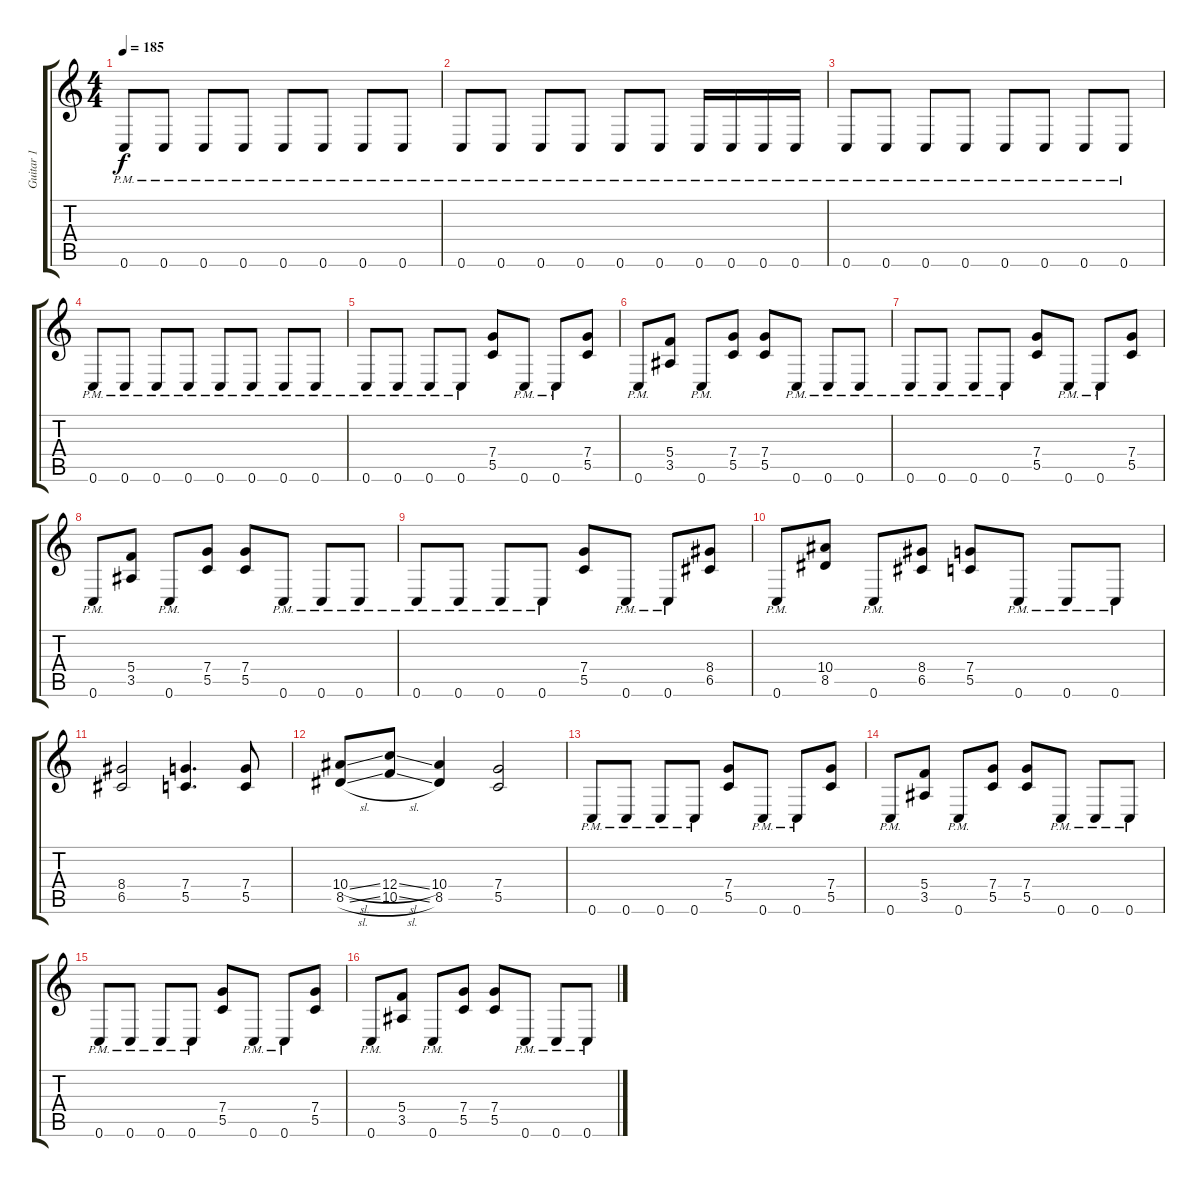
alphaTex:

\track ("Guitar 1" "Guitar 1") {instrument overdrivenguitar}
\staff {score tabs}
\tuning (D4 A3 F3 C3 G2 C2) {hide}
\ts (4 4)
\tempo 185
\clef g2
\ks c
0.6{pm}.8{dy f} 0.6{pm}.8 0.6{pm}.8 0.6{pm}.8 0.6{pm}.8 0.6{pm}.8 0.6{pm}.8 0.6{pm}.8 |
0.6{pm}.8 0.6{pm}.8 0.6{pm}.8 0.6{pm}.8 0.6{pm}.8 0.6{pm}.8 0.6{pm}.16 0.6{pm}.16 0.6{pm}.16 0.6{pm}.16 |
0.6{pm}.8 0.6{pm}.8 0.6{pm}.8 0.6{pm}.8 0.6{pm}.8 0.6{pm}.8 0.6{pm}.8 0.6{pm}.8 |
0.6{pm}.8 0.6{pm}.8 0.6{pm}.8 0.6{pm}.8 0.6{pm}.8 0.6{pm}.8 0.6{pm}.8 0.6{pm}.8 |
0.6{pm}.8 0.6{pm}.8 0.6{pm}.8 0.6{pm}.8 (7.4 5.5).8 0.6{pm}.8 0.6{pm}.8 (7.4 5.5).8 |
0.6{pm}.8 (5.4 3.5).8 0.6{pm}.8 (7.4 5.5).8 (7.4 5.5).8 0.6{pm}.8 0.6{pm}.8 0.6{pm}.8 |
0.6{pm}.8 0.6{pm}.8 0.6{pm}.8 0.6{pm}.8 (7.4 5.5).8 0.6{pm}.8 0.6{pm}.8 (7.4 5.5).8 |
0.6{pm}.8 (5.4 3.5).8 0.6{pm}.8 (7.4 5.5).8 (7.4 5.5).8 0.6{pm}.8 0.6{pm}.8 0.6{pm}.8 |
0.6{pm}.8 0.6{pm}.8 0.6{pm}.8 0.6{pm}.8 (7.4 5.5).8 0.6{pm}.8 0.6{pm}.8 (8.4 6.5).8 |
0.6{pm}.8 (10.4 8.5).8 0.6{pm}.8 (8.4 6.5).8 (7.4 5.5).8 0.6{pm}.8 0.6{pm}.8 0.6{pm}.8 |
(8.4 6.5).2 (7.4 5.5).4{d} (7.4 5.5).8 |
(10.4{sl} 8.5{sl}).8 (12.4{sl} 10.5{sl}).8 (10.4 8.5).4 (7.4 5.5).2 |
0.6{pm}.8 0.6{pm}.8 0.6{pm}.8 0.6{pm}.8 (7.4 5.5).8 0.6{pm}.8 0.6{pm}.8 (7.4 5.5).8 |
0.6{pm}.8 (5.4 3.5).8 0.6{pm}.8 (7.4 5.5).8 (7.4 5.5).8 0.6{pm}.8 0.6{pm}.8 0.6{pm}.8 |
0.6{pm}.8 0.6{pm}.8 0.6{pm}.8 0.6{pm}.8 (7.4 5.5).8 0.6{pm}.8 0.6{pm}.8 (7.4 5.5).8 |
0.6{pm}.8 (5.4 3.5).8 0.6{pm}.8 (7.4 5.5).8 (7.4 5.5).8 0.6{pm}.8 0.6{pm}.8 0.6{pm}.8
